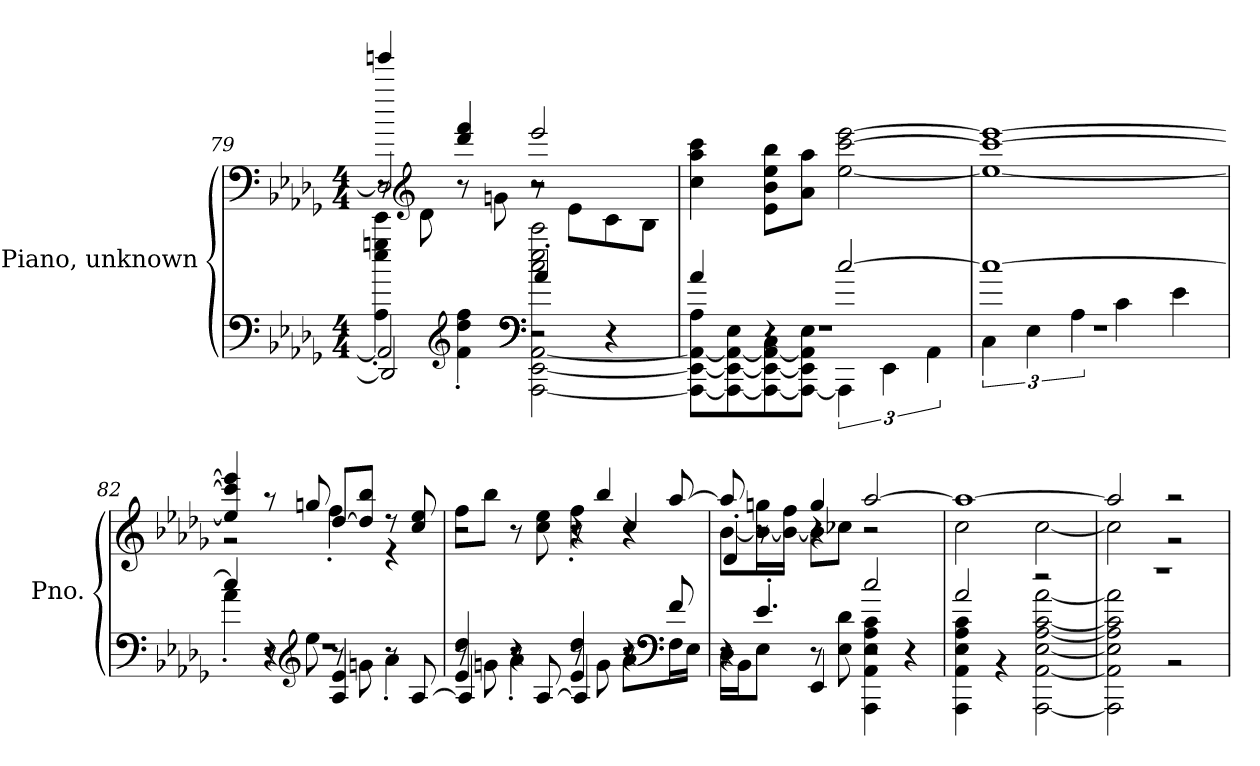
**kern	**kern
*part1	*part1
*staff2	*staff1
*I"Piano, unknown	*
*I'Pno.	*
!!LO:LB:g=z
*clefF4	*clefF4
*k[b-e-a-d-g-]	*k[b-e-a-d-g-]
*M4/4	*M4/4
=79	=79
*^	*^
*	*^	*	*^
2AA-/]	4A-\' 4ee-\' 4ggn\' 4eee-\'	2DD-/]	4gggn/	8r	2D-/]
*	*	*	*clefG2	*	*
.	.	.	.	8d-\	.
*clefG2	*	*	*	*	*
.	4f\' 4dd-\' 4ff\'	.	4ddd-/ 4fff/	8r	.
.	.	.	.	8gn\	.
*clefF4	*	*	*	*	*
2r	[2AAA-\ [2EE-\ [2AA-\ 2cc\ 2ee-\ 2ccc\	4a-'/	2eee-/	8r	2r
.	.	.	.	8e-\L	.
.	.	4r	.	8c\	.
.	.	.	.	8B-\J	.
*	*	*	*v	*v	*v
=80	=80	=80	=80
1r	8AAA-\_ 8EE-\_ 8AA-\_ 8A-\L	4a-/	4cc\ 4aa-\ 4ccc\
.	8AAA-\_ 8EE-\_ 8AA-\_ 8E-\	.	.
.	8AAA-\_ 8EE-\_ 8AA-\_ 8C\	4r	8e-\ 8b-\ 8ee-\ 8bb-\L
.	8AAA-\_ 8EE-\] 8AA-\] 8E-\J	.	8a-\ 8aa-\J
.	6AAA-\]	[2cc/	[2ee-\ [2ccc\ [2eee-\
.	6EE-\	.	.
.	6AA-\	.	.
=81	=81	=81	=81
1r	6C\	1cc_	1ee-_ 1ccc_ 1eee-_
.	6E-\	.	.
.	6A-\	.	.
.	4c\	.	.
.	4e-\	.	.
=82	=82	=82	=82
*	*	*	*^
1r	4a-'\	4cc/]	4ee-/] 4ccc/] 4eee-/]	2r
.	8r	4r	8r	.
*clefG2	*	*	*	*
.	8ee-\	.	8ggn/	.
.	8r	4A-/ 4e-/	[8dd-/L	4ff'\
.	8gn\	.	8dd-/] 8bb-/J	.
.	4a-'\	8r	8r	4r
.	.	[8A-/	8cc/ 8ee-/	.
!!LO:PB:g=z
=83	=83	=83	=83	=83
*	*	*	*	*^
4e-/ 4dd-/	8r	4A-/]	2r	8ff\L	2r
.	8gn\	.	.	8bb-\J	.
4r	4a-'\	8r	.	8r	.
.	.	[8A-/	.	8cc\ 8ee-\	.
4e-/ 4dd-/	8r	4A-/]	8r	4ff'\	4r
.	8g\	.	4bb-/	.	.
8r	8a-\L	4r	.	4r	4cc/
*clefF4	*	*	*	*	*
8f/	16F\L	.	[8aa-/	.	.
.	16E-\JJ	.	.	.	.
=84	=84	=84	=84	=84	=84
8r	16D-\LL	4r	8aa-/]	[8b-\L	4d-'/
.	16BB-\J	.	.	.	.
4.e-'/	8E-\J	.	8r	16b-\_ 16ggn\L	.
.	.	.	.	16b-\_ 16ff\JJ	.
.	8r	4EE-/	4gg/	8b-\L]	4r
.	8E-\ 8d-\	.	.	8cc-X\J	.
2cc/	4AAA-\ 4AA-\ 4E-\ 4A-\ 4c\	2r	[2aa-/	2r	2r
.	4r	.	.	.	.
*	*v	*v	*	*	*
*	*	*	*v	*v
=85	=85	=85	=85
2a-/	4AAA-\ 4AA-\ 4E-\ 4A-\ 4c\	1aa-_	2cc\
.	4r	.	.
2r	[2AAA-\ [2AA-\ [2E-\ [2A-\ [2c\ [2a-\	.	[2cc\
=86	=86	=86	=86
1r	2AAA-\] 2AA-\] 2E-\] 2A-\] 2c\] 2a-\]	2aa-/]	2cc\]
.	2r	2r	2r
*v	*v	*	*
*	*v	*v
=	=
*-	*-
